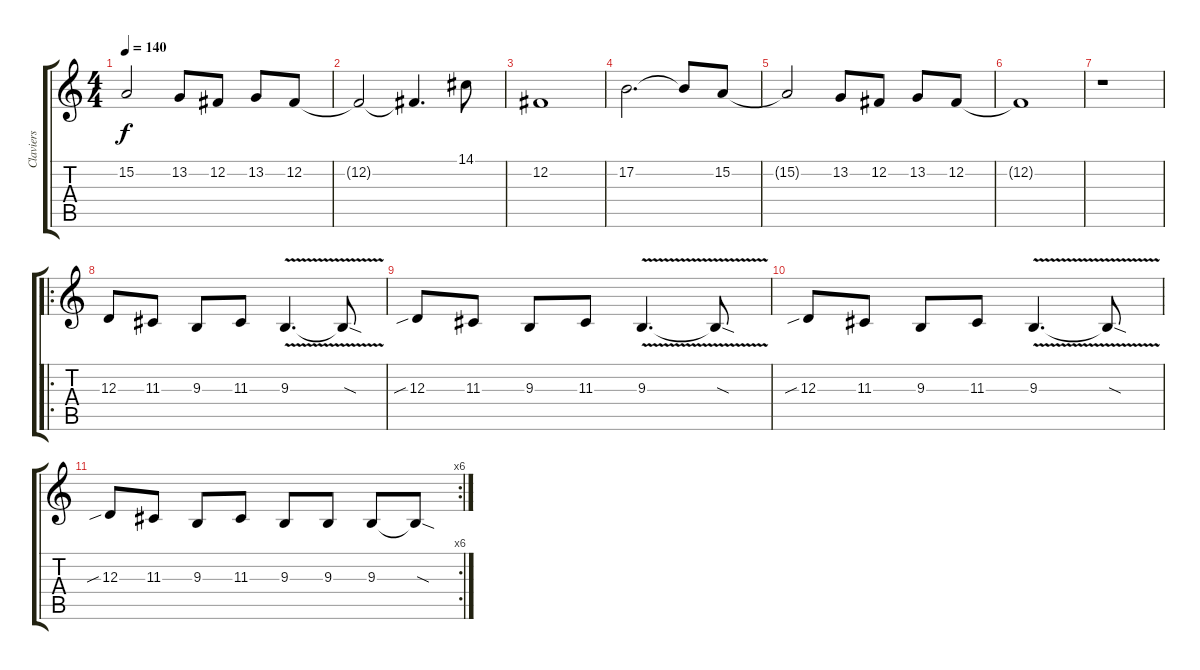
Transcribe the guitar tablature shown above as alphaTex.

\track ("Claviers" "Claviers") {instrument lead6voice}
\staff {score tabs}
\tuning (B3 Gb3 D3 A2 E2 B1) {hide}
\ts (4 4)
\tempo 140
\clef g2
\ks c
15.2{t}.2{dy f} 13.2.8 12.2.8 13.2.8 12.2.8 |
12.2{t}.2 12.2{t}.4{d} 14.1.8 |
12.2.1 |
17.2.2{d} 17.2{t}.8 15.2.8 |
15.2{t}.2 13.2.8 12.2.8 13.2.8 12.2.8 |
12.2{t}.1 |
r.1 |
\ro
12.3.8{volume 9 instrument distortionguitar} 11.3.8 9.3.8 11.3.8 9.3{v}.4{d} 9.3{sod t}.8 |
12.3{sib}.8 11.3.8 9.3.8 11.3.8 9.3{v}.4{d} 9.3{sod t}.8 |
12.3{sib}.8 11.3.8 9.3.8 11.3.8 9.3{v}.4{d} 9.3{sod t}.8 |
\rc 6
12.3{sib}.8 11.3.8 9.3.8 11.3.8 9.3.8 9.3.8 9.3.8 9.3{sod t}.8
